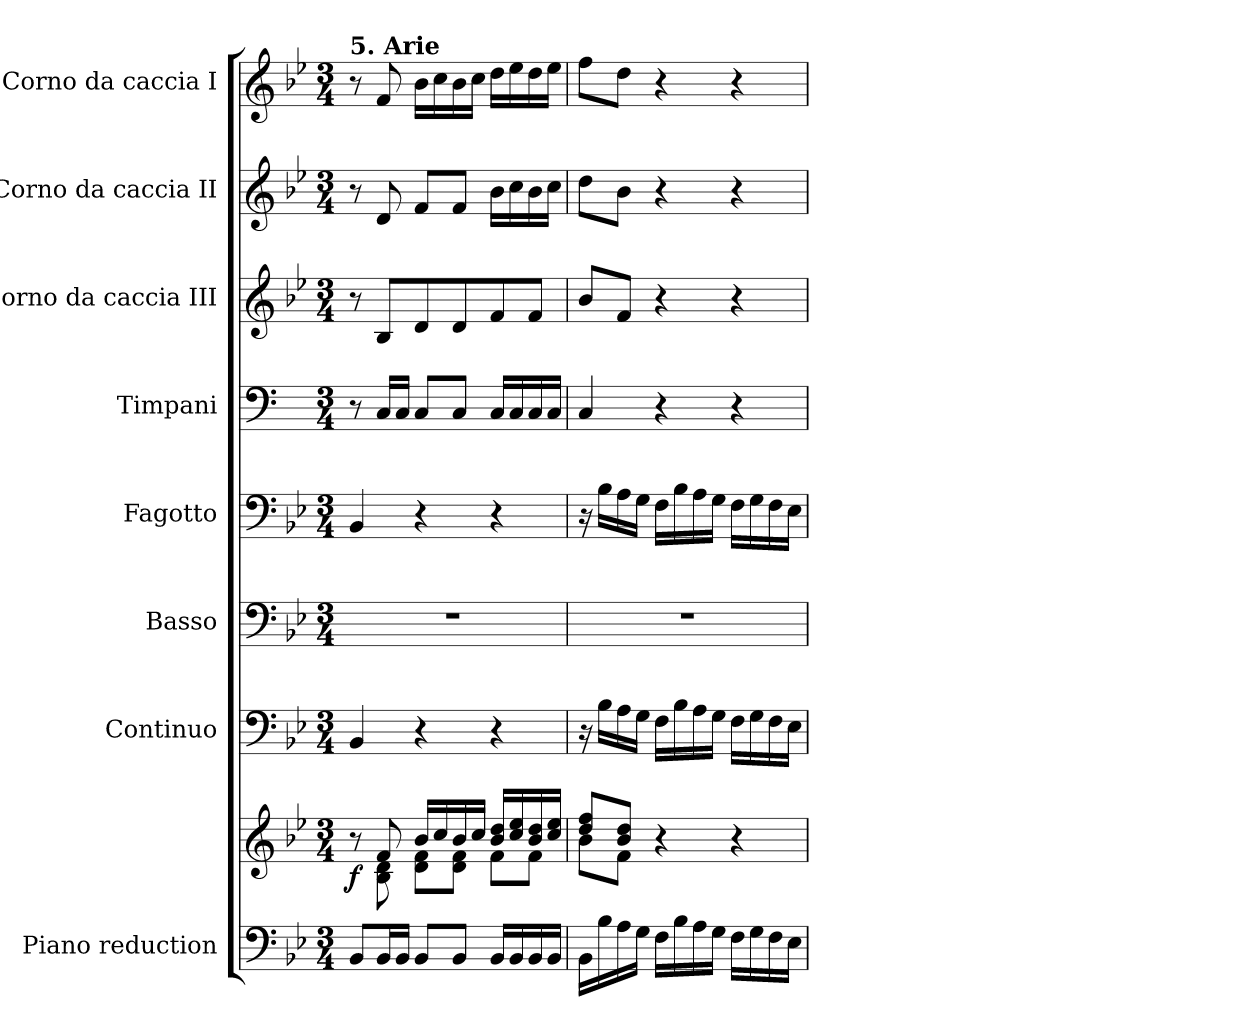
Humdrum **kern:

**kern	**kern	**dynam	**kern	**kern	**kern	**kern	**kern	**kern	**kern
*part8	*part8	*part8	*part7	*part6	*part5	*part4	*part3	*part2	*part1
*staff9	*staff8	*staff8/9	*staff7	*staff6	*staff5	*staff4	*staff3	*staff2	*staff1
*I"Piano reduction	*	*	*I"Continuo	*I"Basso	*I"Fagotto	*I"Timpani	*I"Corno da caccia III	*I"Corno da caccia II	*I"Corno da caccia I
*I'Pno	*	*	*	*	*	*I'Timp	*	*	*
*stria5	*stria5	*	*	*	*	*	*	*	*
*clefF4	*clefG2	*	*clefF4	*clefF4	*clefF4	*clefF4	*clefG2	*clefG2	*clefG2
*	*	*	*	*	*	*ITrd1c2	*ITrd8c14	*ITrd8c14	*ITrd8c14
*k[b-e-]	*k[b-e-]	*	*k[b-e-]	*k[b-e-]	*k[b-e-]	*k[b-e-]	*k[b-e-]	*k[b-e-]	*k[b-e-]
*M3/4	*M3/4	*	*M3/4	*M3/4	*M3/4	*M3/4	*M3/4	*M3/4	*M3/4
=1	=1	=1	=1	=1	=1	=1	=1	=1	=1
*	*^	*	*	*	*	*	*	*	*
!	!	!	!	!	!	!	!	!	!	!LO:TX:a:B:t=5. Arie
!	!	!	!LO:DY:b	!	!	!	!	!	!	!
8BB-/L	8r	8ryy	f	4BB-/	2.r	4BB-/	8r	8r	8r	8r
16BB-/L	8f/	8B-\ 8d\	.	.	.	.	16BB-/LL	8BB-/L	8D/	8F/
16BB-/JJ	.	.	.	.	.	.	16BB-/JJ	.	.	.
8BB-/L	16b-/LL	8d\ 8f\L	.	4r	.	4r	8BB-/L	8D/	8F/L	16B-\LL
.	16cc/	.	.	.	.	.	.	.	.	16c\
8BB-/J	16b-/	8d\ 8f\J	.	.	.	.	8BB-/J	8D/	8F/J	16B-\
.	16cc/JJ	.	.	.	.	.	.	.	.	16c\JJ
16BB-/LL	16b-/ 16dd/LL	8f\L	.	4r	.	4r	16BB-/LL	8F/	16B-\LL	16d\LL
16BB-/	16cc/ 16ee-/	.	.	.	.	.	16BB-/	.	16c\	16e-\
16BB-/	16b-/ 16dd/	8f\J	.	.	.	.	16BB-/	8F/J	16B-\	16d\
16BB-/JJ	16cc/ 16ee-/JJ	.	.	.	.	.	16BB-/JJ	.	16c\JJ	16e-\JJ
=2	=2	=2	=2	=2	=2	=2	=2	=2	=2	=2
16BB-\LL	8dd/ 8ff/L	8b-\L	.	16r	2.r	16r	4BB-/	8B-/L	8d\L	8f\L
16B-\	.	.	.	16B-\LL	.	16B-\LL	.	.	.	.
16A\	8b-/ 8dd/J	8f\J	.	16A\	.	16A\	.	8F/J	8B-\J	8d\J
16G\JJ	.	.	.	16G\JJ	.	16G\JJ	.	.	.	.
16F\LL	4r	4ryy	.	16F\LL	.	16F\LL	4r	4r	4r	4r
16B-\	.	.	.	16B-\	.	16B-\	.	.	.	.
16A\	.	.	.	16A\	.	16A\	.	.	.	.
16G\JJ	.	.	.	16G\JJ	.	16G\JJ	.	.	.	.
16F\LL	4r	4ryy	.	16F\LL	.	16F\LL	4r	4r	4r	4r
16G\	.	.	.	16G\	.	16G\	.	.	.	.
16F\	.	.	.	16F\	.	16F\	.	.	.	.
16E-\JJ	.	.	.	16E-\JJ	.	16E-\JJ	.	.	.	.
*	*v	*v	*	*	*	*	*	*	*	*
=	=	=	=	=	=	=	=	=	=
*-	*-	*-	*-	*-	*-	*-	*-	*-	*-
